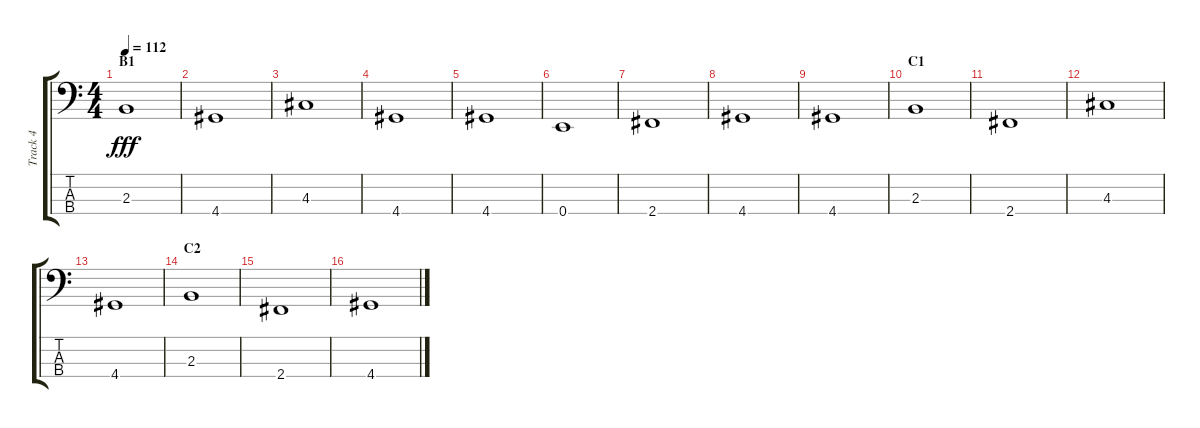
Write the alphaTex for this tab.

\track ("Track 4" "Track 4") {instrument electricbassfinger}
\staff {score tabs}
\tuning (G2 D2 A1 E1) {hide}
\ts (4 4)
\section ("" "B1")
\tempo 112
\clef f4
\ks c
2.3.1{dy fff} |
4.4.1 |
4.3.1 |
4.4.1 |
4.4.1 |
0.4.1 |
2.4.1 |
4.4.1 |
4.4.1 |
\section ("" "C1")
2.3.1 |
2.4.1 |
4.3.1 |
4.4.1 |
\section ("" "C2")
2.3.1 |
2.4.1 |
4.4.1
